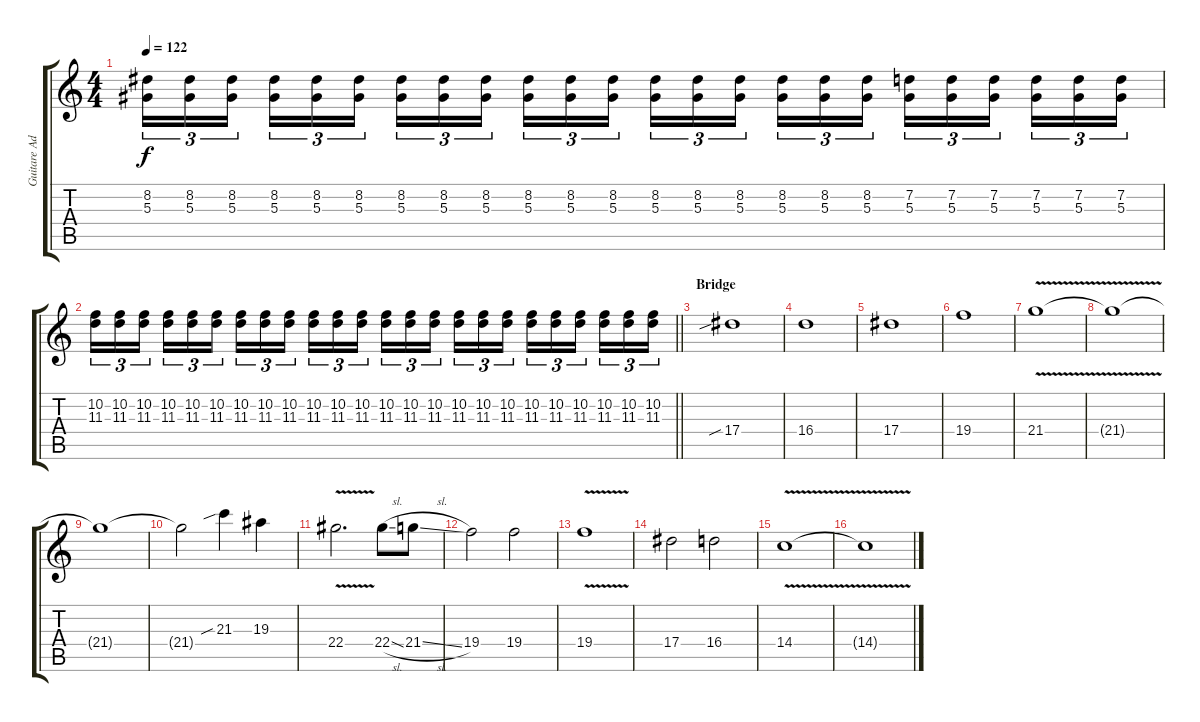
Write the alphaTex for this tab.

\track ("Guitare Additionnelle" "Guitare Ad") {instrument distortionguitar}
\staff {score tabs}
\tuning (C4 G3 Eb3 Bb2 F2 C2) {hide}
\ts (4 4)
\tempo 122
\clef g2
\ks c
(8.2 5.3).16{tu (3 2) dy f} (8.2 5.3).16{tu (3 2)} (8.2 5.3).16{tu (3 2) beam splitsecondary} (8.2 5.3).16{tu (3 2)} (8.2 5.3).16{tu (3 2)} (8.2 5.3).16{tu (3 2)} (8.2 5.3).16{tu (3 2)} (8.2 5.3).16{tu (3 2)} (8.2 5.3).16{tu (3 2) beam splitsecondary} (8.2 5.3).16{tu (3 2)} (8.2 5.3).16{tu (3 2)} (8.2 5.3).16{tu (3 2)} (8.2 5.3).16{tu (3 2)} (8.2 5.3).16{tu (3 2)} (8.2 5.3).16{tu (3 2) beam splitsecondary} (8.2 5.3).16{tu (3 2)} (8.2 5.3).16{tu (3 2)} (8.2 5.3).16{tu (3 2)} (7.2 5.3).16{tu (3 2)} (7.2 5.3).16{tu (3 2)} (7.2 5.3).16{tu (3 2) beam splitsecondary} (7.2 5.3).16{tu (3 2)} (7.2 5.3).16{tu (3 2)} (7.2 5.3).16{tu (3 2)} |
\barLineRight lightlight
(10.2 11.3).16{tu (3 2)} (10.2 11.3).16{tu (3 2)} (10.2 11.3).16{tu (3 2) beam splitsecondary} (10.2 11.3).16{tu (3 2)} (10.2 11.3).16{tu (3 2)} (10.2 11.3).16{tu (3 2)} (10.2 11.3).16{tu (3 2)} (10.2 11.3).16{tu (3 2)} (10.2 11.3).16{tu (3 2) beam splitsecondary} (10.2 11.3).16{tu (3 2)} (10.2 11.3).16{tu (3 2)} (10.2 11.3).16{tu (3 2)} (10.2 11.3).16{tu (3 2)} (10.2 11.3).16{tu (3 2)} (10.2 11.3).16{tu (3 2) beam splitsecondary} (10.2 11.3).16{tu (3 2)} (10.2 11.3).16{tu (3 2)} (10.2 11.3).16{tu (3 2)} (10.2 11.3).16{tu (3 2)} (10.2 11.3).16{tu (3 2)} (10.2 11.3).16{tu (3 2) beam splitsecondary} (10.2 11.3).16{tu (3 2)} (10.2 11.3).16{tu (3 2)} (10.2 11.3).16{tu (3 2)} |
\section ("" "Bridge")
17.4{sib}.1 |
16.4.1 |
17.4.1 |
19.4.1 |
21.4{v}.1 |
21.4{t}.1 |
21.4{t}.1 |
21.4{t}.2 21.3{sib}.4 19.3.4 |
22.4{v}.2{d} 22.4{sl}.8 21.4{sl}.8 |
19.4.2 19.4.2 |
19.4{v}.1 |
17.4.2 16.4.2 |
14.4{v}.1 |
14.4{t}.1
